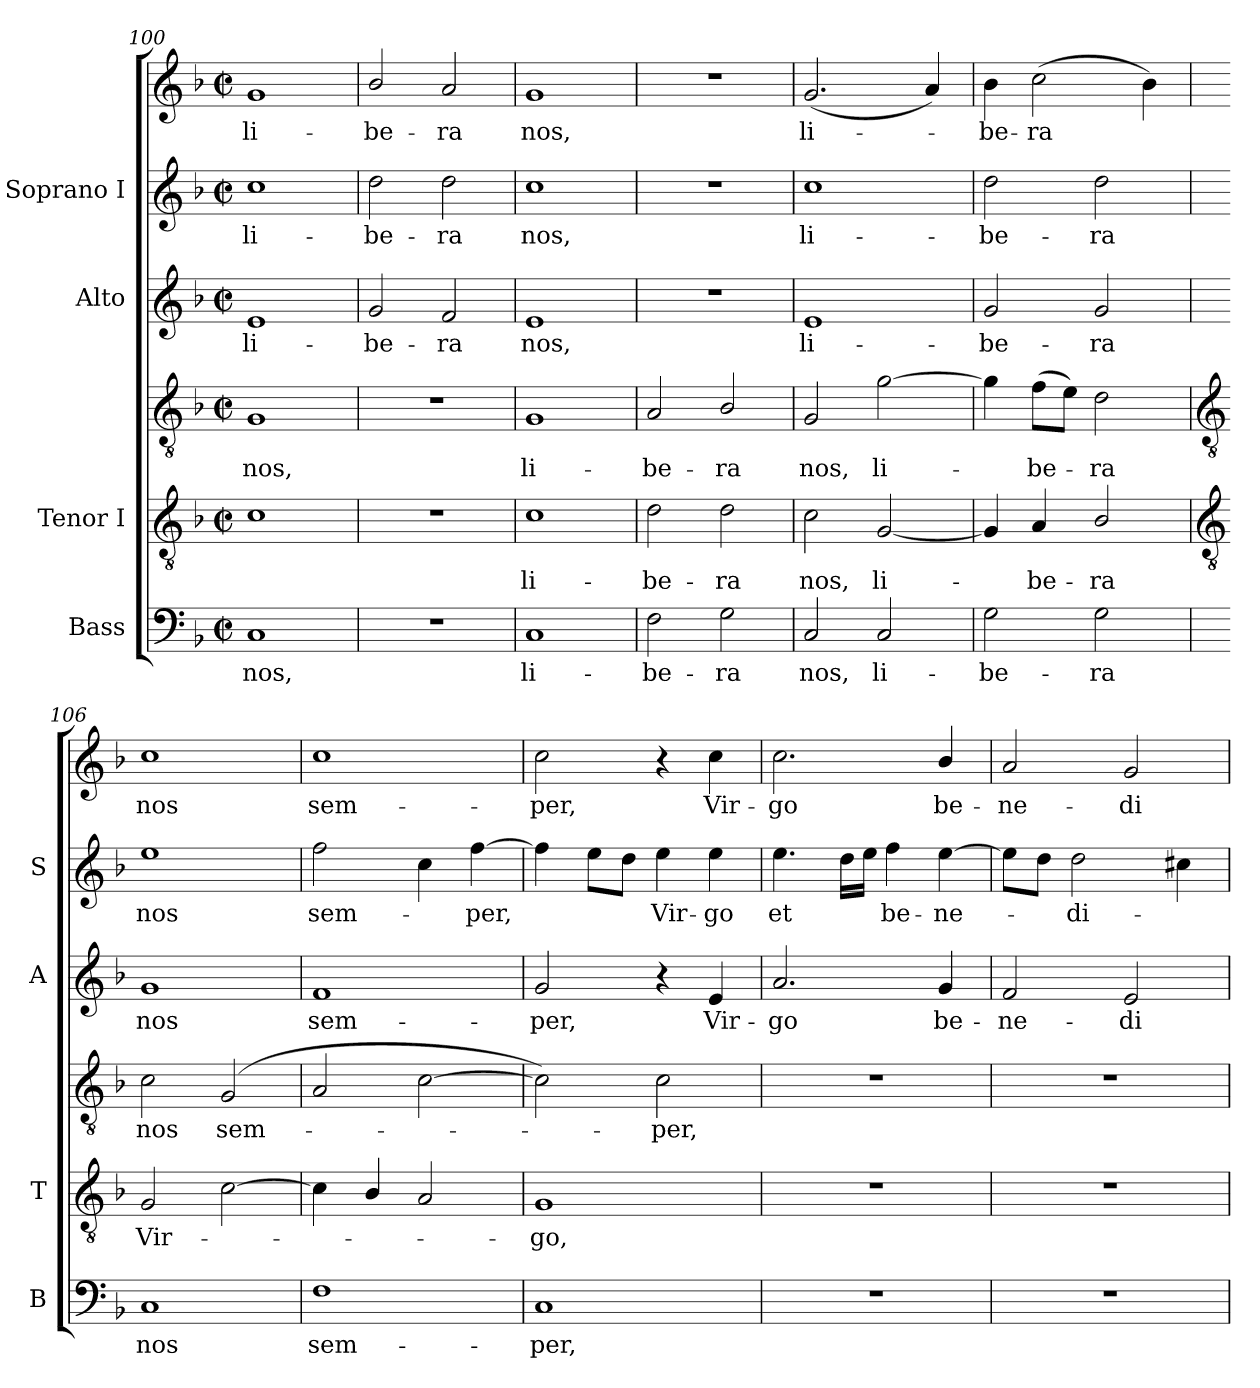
**kern	**text	**kern	**text	**kern	**text	**kern	**text	**kern	**text	**kern	**text
*part4	*part4	*part3	*part3	*part3	*part3	*part2	*part2	*part1	*part1	*part1	*part1
*staff6	*staff6	*staff5	*staff5	*staff4	*staff4	*staff3	*staff3	*staff2	*staff2	*staff1	*staff1
*I"Bass	*	*I"Tenor I	*	*	*	*I"Alto	*	*I"Soprano I	*	*	*
*I'B	*	*I'T	*	*	*	*I'A	*	*I'S	*	*	*
*clefF4	*	*clefGv2	*	*clefGv2	*	*clefG2	*	*clefG2	*	*clefG2	*
*k[b-]	*	*k[b-]	*	*k[b-]	*	*k[b-]	*	*k[b-]	*	*k[b-]	*
*F:	*	*F:	*	*F:	*	*F:	*	*F:	*	*F:	*
*M2/2	*	*M2/2	*	*M2/2	*	*M2/2	*	*M2/2	*	*M2/2	*
*met(c|)	*	*met(c|)	*	*met(c|)	*	*met(c|)	*	*met(c|)	*	*met(c|)	*
=100	=100	=100	=100	=100	=100	=100	=100	=100	=100	=100	=100
!	!LO:LY:b	!	!	!	!LO:LY:b	!	!LO:LY:b	!	!LO:LY:b	!	!LO:LY:b
1C	nos,	1c	.	1G	nos,	1e	li-	1cc	-li-	1g	li-
=101	=101	=101	=101	=101	=101	=101	=101	=101	=101	=101	=101
!	!	!	!	!	!	!	!LO:LY:b	!	!LO:LY:b	!	!LO:LY:b
1r	.	1r	.	1r	.	2g	-be-	2dd	be-	2b-/	-be-
!	!	!	!	!	!	!	!LO:LY:b	!	!LO:LY:b	!	!LO:LY:b
.	.	.	.	.	.	2f	-ra	2dd	-ra	2a	-ra
=102	=102	=102	=102	=102	=102	=102	=102	=102	=102	=102	=102
!	!LO:LY:b	!	!LO:LY:b	!	!LO:LY:b	!	!LO:LY:b	!	!LO:LY:b	!	!LO:LY:b
1C	li-	1c	-li-	1G	li-	1e	nos,	1cc	nos,	1g	nos,
=103	=103	=103	=103	=103	=103	=103	=103	=103	=103	=103	=103
!	!LO:LY:b	!	!LO:LY:b	!	!LO:LY:b	!	!	!	!	!	!
2F	-be-	2d	be-	2A	-be-	1r	.	1r	.	1r	.
!	!LO:LY:b	!	!LO:LY:b	!	!LO:LY:b	!	!	!	!	!	!
2G	-ra	2d	-ra	2B-/	-ra	.	.	.	.	.	.
=104	=104	=104	=104	=104	=104	=104	=104	=104	=104	=104	=104
!	!LO:LY:b	!	!LO:LY:b	!	!LO:LY:b	!	!LO:LY:b	!	!LO:LY:b	!	!LO:LY:b
2C	nos,	2c	nos,	2G	nos,	1e	li-	1cc	li-	(<2.g	li-
!	!LO:LY:b	!	!LO:LY:b	!	!LO:LY:b	!	!	!	!	!	!
2C	li-	[2G	li-	[2g	li-	.	.	.	.	.	.
.	.	.	.	.	.	.	.	.	.	4a)	.
=105	=105	=105	=105	=105	=105	=105	=105	=105	=105	=105	=105
!	!LO:LY:b	!	!	!	!	!	!LO:LY:b	!	!LO:LY:b	!	!LO:LY:b
2G	-be-	4G]	.	4g]	.	2g	-be-	2dd	be-	4b-\	-be-
!	!	!	!LO:LY:b	!	!LO:LY:b	!	!	!	!	!	!LO:LY:b
.	.	4A	be-	(>8fL	be-	.	.	.	.	(>2cc	-ra
.	.	.	.	8eJ)	.	.	.	.	.	.	.
!	!LO:LY:b	!	!LO:LY:b	!	!LO:LY:b	!	!LO:LY:b	!	!LO:LY:b	!	!
2G	-ra	2B-/	-ra	2d	ra	2g	-ra	2dd	-ra	.	.
.	.	.	.	.	.	.	.	.	.	4b-\)	.
!!LO:LB:g=z
=106	=106	=106	=106	=106	=106	=106	=106	=106	=106	=106	=106
*	*	*clefGv2	*	*clefGv2	*	*	*	*	*	*	*
!	!LO:LY:b	!	!LO:LY:b	!	!LO:LY:b	!	!LO:LY:b	!	!LO:LY:b	!	!LO:LY:b
1C	nos	2G	Vir-	2c	nos	1g	nos	1ee	nos	1cc	nos
!	!	!	!	!	!LO:LY:b	!	!	!	!	!	!
.	.	[2c	.	(<2G	sem-	.	.	.	.	.	.
=107	=107	=107	=107	=107	=107	=107	=107	=107	=107	=107	=107
!	!LO:LY:b	!	!	!	!	!	!LO:LY:b	!	!LO:LY:b	!	!LO:LY:b
1F	sem-	4c]	.	2A	.	1f	sem-	2ff	-sem-	1cc	sem-
.	.	4B-/	.	.	.	.	.	.	.	.	.
.	.	2A	.	[2c	.	.	.	4cc	.	.	.
!	!	!	!	!	!	!	!	!	!LO:LY:b	!	!
.	.	.	.	.	.	.	.	[4ff	per,	.	.
=108	=108	=108	=108	=108	=108	=108	=108	=108	=108	=108	=108
!	!LO:LY:b	!	!LO:LY:b	!	!	!	!LO:LY:b	!	!	!	!LO:LY:b
1C	-per,	1G	go,	2c])	.	2g	-per,	4ff]	.	2cc	per,
.	.	.	.	.	.	.	.	8eeL	.	.	.
.	.	.	.	.	.	.	.	8ddJ	.	.	.
!	!	!	!	!	!LO:LY:b	!	!	!	!LO:LY:b	!	!
.	.	.	.	2c	per,	4r	.	4ee	-Vir-	4r	.
!	!	!	!	!	!	!	!LO:LY:b	!	!LO:LY:b	!	!LO:LY:b
.	.	.	.	.	.	4e	Vir-	4ee	-go	4cc	Vir-
=109	=109	=109	=109	=109	=109	=109	=109	=109	=109	=109	=109
!	!	!	!	!	!	!	!LO:LY:b	!	!LO:LY:b	!	!LO:LY:b
1r	.	1r	.	1r	.	2.a	-go	4.ee	-et	2.cc	go
.	.	.	.	.	.	.	.	16ddLL	.	.	.
.	.	.	.	.	.	.	.	16eeJJ	.	.	.
!	!	!	!	!	!	!	!	!	!LO:LY:b	!	!
.	.	.	.	.	.	.	.	4ff	be-	.	.
!	!	!	!	!	!	!	!LO:LY:b	!	!LO:LY:b	!	!LO:LY:b
.	.	.	.	.	.	4g	be-	[4ee	-ne-	4b-/	be-
=110	=110	=110	=110	=110	=110	=110	=110	=110	=110	=110	=110
!	!	!	!	!	!	!	!LO:LY:b	!	!	!	!LO:LY:b
1r	.	1r	.	1r	.	2f	-ne-	8eeL]	.	2a	ne-
.	.	.	.	.	.	.	.	8ddJ	.	.	.
!	!	!	!	!	!	!	!	!	!LO:LY:b	!	!
.	.	.	.	.	.	.	.	2dd	-di-	.	.
!	!	!	!	!	!	!	!LO:LY:b	!	!	!	!LO:LY:b
.	.	.	.	.	.	2e	-di-	.	.	2g	-di-
.	.	.	.	.	.	.	.	4cc#	.	.	.
=	=	=	=	=	=	=	=	=	=	=	=
*-	*-	*-	*-	*-	*-	*-	*-	*-	*-	*-	*-
